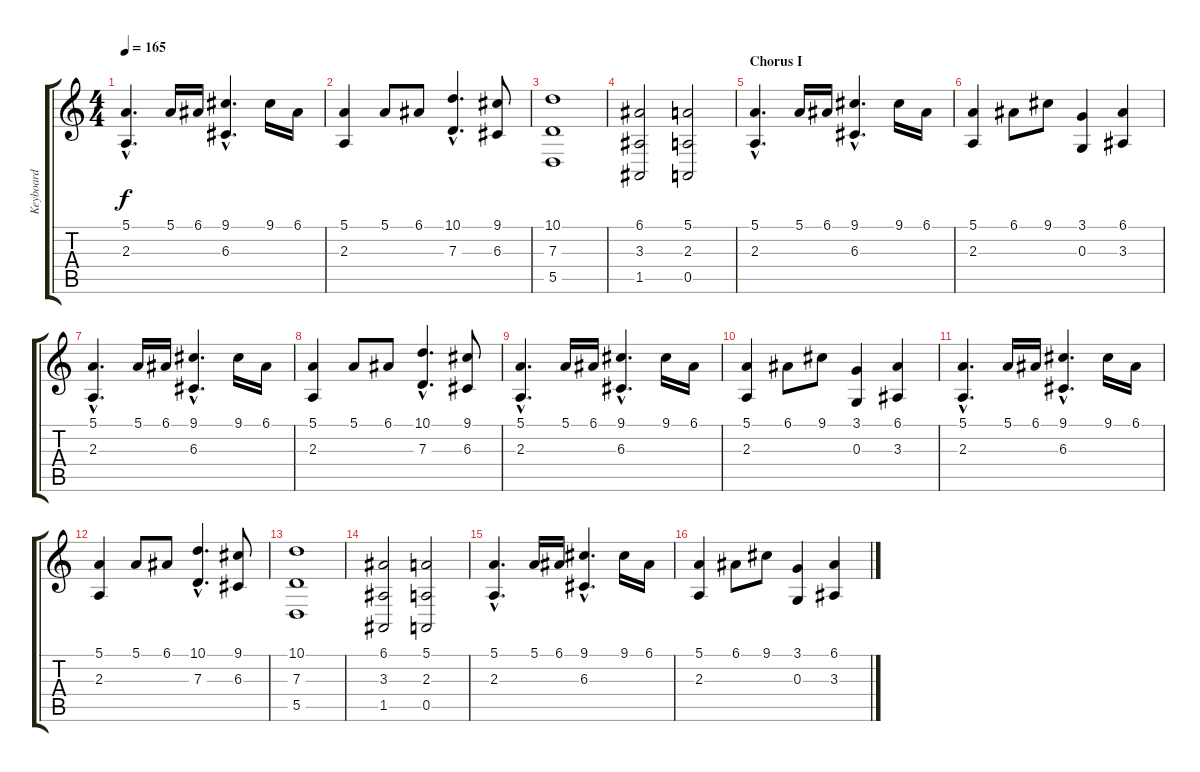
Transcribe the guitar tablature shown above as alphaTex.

\track ("Keyboard" "Keyboard") {instrument stringensemble1}
\staff {score tabs}
\tuning (E4 B3 G3 D3 A2 E2) {hide}
\ts (4 4)
\tempo 165
\clef g2
\ks c
(5.1{hac} 2.3{hac}).4{d dy f} 5.1.16 6.1.16 (9.1{hac} 6.3{hac}).4{d} 9.1.16 6.1.16 |
(5.1 2.3).4 5.1.8 6.1.8 (10.1{hac} 7.3{hac}).4{d} (9.1 6.3).8 |
(10.1 7.3 5.5).1 |
(6.1 3.3 1.5).2 (5.1 2.3 0.5).2 |
\section ("" "Chorus I")
(5.1{hac} 2.3{hac}).4{d} 5.1.16 6.1.16 (9.1{hac} 6.3{hac}).4{d} 9.1.16 6.1.16 |
(5.1 2.3).4 6.1.8 9.1.8 (3.1 0.3).4 (6.1 3.3).4 |
(5.1{hac} 2.3{hac}).4{d} 5.1.16 6.1.16 (9.1{hac} 6.3{hac}).4{d} 9.1.16 6.1.16 |
(5.1 2.3).4 5.1.8 6.1.8 (10.1{hac} 7.3{hac}).4{d} (9.1 6.3).8 |
(5.1{hac} 2.3{hac}).4{d} 5.1.16 6.1.16 (9.1{hac} 6.3{hac}).4{d} 9.1.16 6.1.16 |
(5.1 2.3).4 6.1.8 9.1.8 (3.1 0.3).4 (6.1 3.3).4 |
(5.1{hac} 2.3{hac}).4{d} 5.1.16 6.1.16 (9.1{hac} 6.3{hac}).4{d} 9.1.16 6.1.16 |
(5.1 2.3).4 5.1.8 6.1.8 (10.1{hac} 7.3{hac}).4{d} (9.1 6.3).8 |
(10.1 7.3 5.5).1 |
(6.1 3.3 1.5).2 (5.1 2.3 0.5).2 |
(5.1{hac} 2.3{hac}).4{d} 5.1.16 6.1.16 (9.1{hac} 6.3{hac}).4{d} 9.1.16 6.1.16 |
(5.1 2.3).4 6.1.8 9.1.8 (3.1 0.3).4 (6.1 3.3).4
